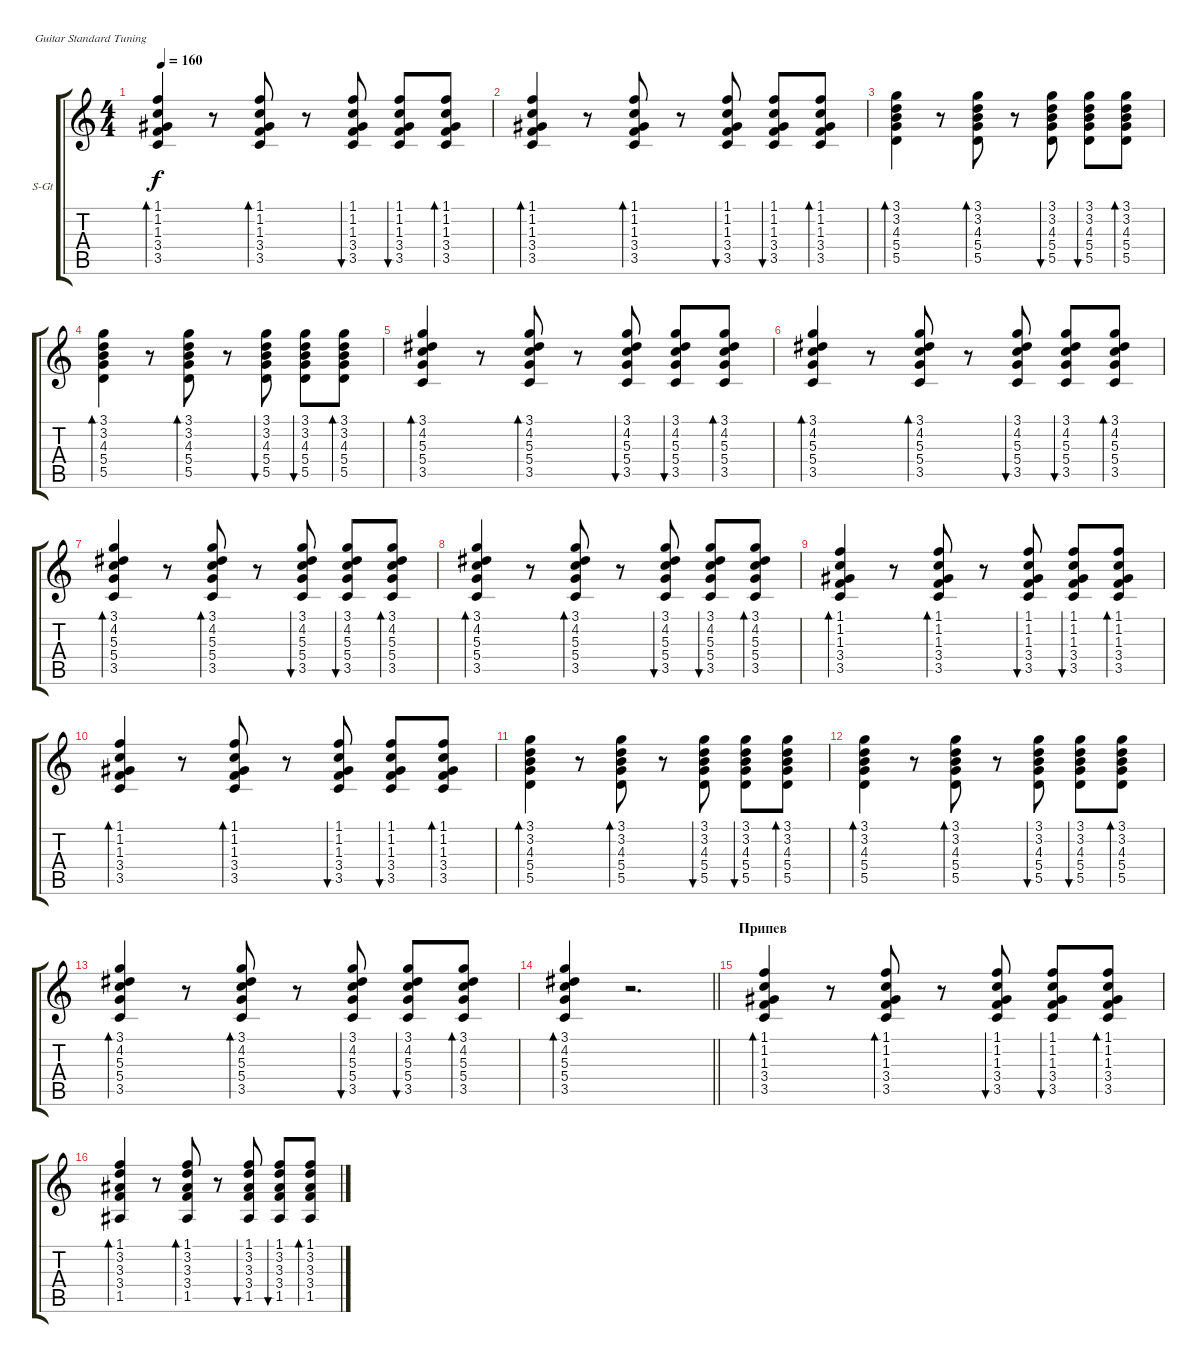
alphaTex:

\bracketExtendMode groupsimilarinstruments
\firstSystemTrackNameOrientation horizontal
\otherSystemsTrackNameOrientation horizontal
\track ("Гитара Хоя" "S-Gt") {instrument acousticguitarsteel}
\staff {score tabs}
\tuning (E4 B3 G3 D3 A2 E2)
\ts (4 4)
\tempo 160
\clef g2
\ks c
(1.1 1.2 1.3 3.4 3.5).4{bd 60 dy f} r.8 (1.1 1.2 1.3 3.4 3.5).8{bd 60} r.8 (1.1 1.2 1.3 3.4 3.5).8{bu 60} (1.1 1.2 1.3 3.4 3.5).8{bu 60} (1.1 1.2 1.3 3.4 3.5).8{bd 60} |
(1.1 1.2 1.3 3.4 3.5).4{bd 60} r.8 (1.1 1.2 1.3 3.4 3.5).8{bd 60} r.8 (1.1 1.2 1.3 3.4 3.5).8{bu 60} (1.1 1.2 1.3 3.4 3.5).8{bu 60} (1.1 1.2 1.3 3.4 3.5).8{bd 60} |
(3.1 3.2 4.3 5.4 5.5).4{bd 60} r.8 (3.1 3.2 4.3 5.4 5.5).8{bd 60} r.8 (3.1 3.2 4.3 5.4 5.5).8{bu 60} (3.1 3.2 4.3 5.4 5.5).8{bu 60} (3.1 3.2 4.3 5.4 5.5).8{bd 60} |
(3.1 3.2 4.3 5.4 5.5).4{bd 60} r.8 (3.1 3.2 4.3 5.4 5.5).8{bd 60} r.8 (3.1 3.2 4.3 5.4 5.5).8{bu 60} (3.1 3.2 4.3 5.4 5.5).8{bu 60} (3.1 3.2 4.3 5.4 5.5).8{bd 60} |
(3.1 4.2 5.3 5.4 3.5).4{bd 60} r.8 (3.1 4.2 5.3 5.4 3.5).8{bd 60} r.8 (3.1 4.2 5.3 5.4 3.5).8{bu 60} (3.1 4.2 5.3 5.4 3.5).8{bu 60} (3.1 4.2 5.3 5.4 3.5).8{bd 60} |
(3.1 4.2 5.3 5.4 3.5).4{bd 60} r.8 (3.1 4.2 5.3 5.4 3.5).8{bd 60} r.8 (3.1 4.2 5.3 5.4 3.5).8{bu 60} (3.1 4.2 5.3 5.4 3.5).8{bu 60} (3.1 4.2 5.3 5.4 3.5).8{bd 60} |
(3.1 4.2 5.3 5.4 3.5).4{bd 60} r.8 (3.1 4.2 5.3 5.4 3.5).8{bd 60} r.8 (3.1 4.2 5.3 5.4 3.5).8{bu 60} (3.1 4.2 5.3 5.4 3.5).8{bu 60} (3.1 4.2 5.3 5.4 3.5).8{bd 60} |
(3.1 4.2 5.3 5.4 3.5).4{bd 60} r.8 (3.1 4.2 5.3 5.4 3.5).8{bd 60} r.8 (3.1 4.2 5.3 5.4 3.5).8{bu 60} (3.1 4.2 5.3 5.4 3.5).8{bu 60} (3.1 4.2 5.3 5.4 3.5).8{bd 60} |
(1.1 1.2 1.3 3.4 3.5).4{bd 60} r.8 (1.1 1.2 1.3 3.4 3.5).8{bd 60} r.8 (1.1 1.2 1.3 3.4 3.5).8{bu 60} (1.1 1.2 1.3 3.4 3.5).8{bu 60} (1.1 1.2 1.3 3.4 3.5).8{bd 60} |
(1.1 1.2 1.3 3.4 3.5).4{bd 60} r.8 (1.1 1.2 1.3 3.4 3.5).8{bd 60} r.8 (1.1 1.2 1.3 3.4 3.5).8{bu 60} (1.1 1.2 1.3 3.4 3.5).8{bu 60} (1.1 1.2 1.3 3.4 3.5).8{bd 60} |
(3.1 3.2 4.3 5.4 5.5).4{bd 60} r.8 (3.1 3.2 4.3 5.4 5.5).8{bd 60} r.8 (3.1 3.2 4.3 5.4 5.5).8{bu 60} (3.1 3.2 4.3 5.4 5.5).8{bu 60} (3.1 3.2 4.3 5.4 5.5).8{bd 60} |
(3.1 3.2 4.3 5.4 5.5).4{bd 60} r.8 (3.1 3.2 4.3 5.4 5.5).8{bd 60} r.8 (3.1 3.2 4.3 5.4 5.5).8{bu 60} (3.1 3.2 4.3 5.4 5.5).8{bu 60} (3.1 3.2 4.3 5.4 5.5).8{bd 60} |
(3.1 4.2 5.3 5.4 3.5).4{bd 60} r.8 (3.1 4.2 5.3 5.4 3.5).8{bd 60} r.8 (3.1 4.2 5.3 5.4 3.5).8{bu 60} (3.1 4.2 5.3 5.4 3.5).8{bu 60} (3.1 4.2 5.3 5.4 3.5).8{bd 60} |
\barLineRight lightlight
(3.1 4.2 5.3 5.4 3.5).4{bd 60} r.2{d} |
\section ("" "Припев")
(1.1 1.2 1.3 3.4 3.5).4{bd 60} r.8 (1.1 1.2 1.3 3.4 3.5).8{bd 60} r.8 (1.1 1.2 1.3 3.4 3.5).8{bu 60} (1.1 1.2 1.3 3.4 3.5).8{bu 60} (1.1 1.2 1.3 3.4 3.5).8{bd 60} |
(1.1 3.2 3.3 3.4 1.5).4{bd 60} r.8 (1.1 3.2 3.3 3.4 1.5).8{bd 60} r.8 (1.1 3.2 3.3 3.4 1.5).8{bu 60} (1.1 3.2 3.3 3.4 1.5).8{bu 60} (1.1 3.2 3.3 3.4 1.5).8{bd 60}
